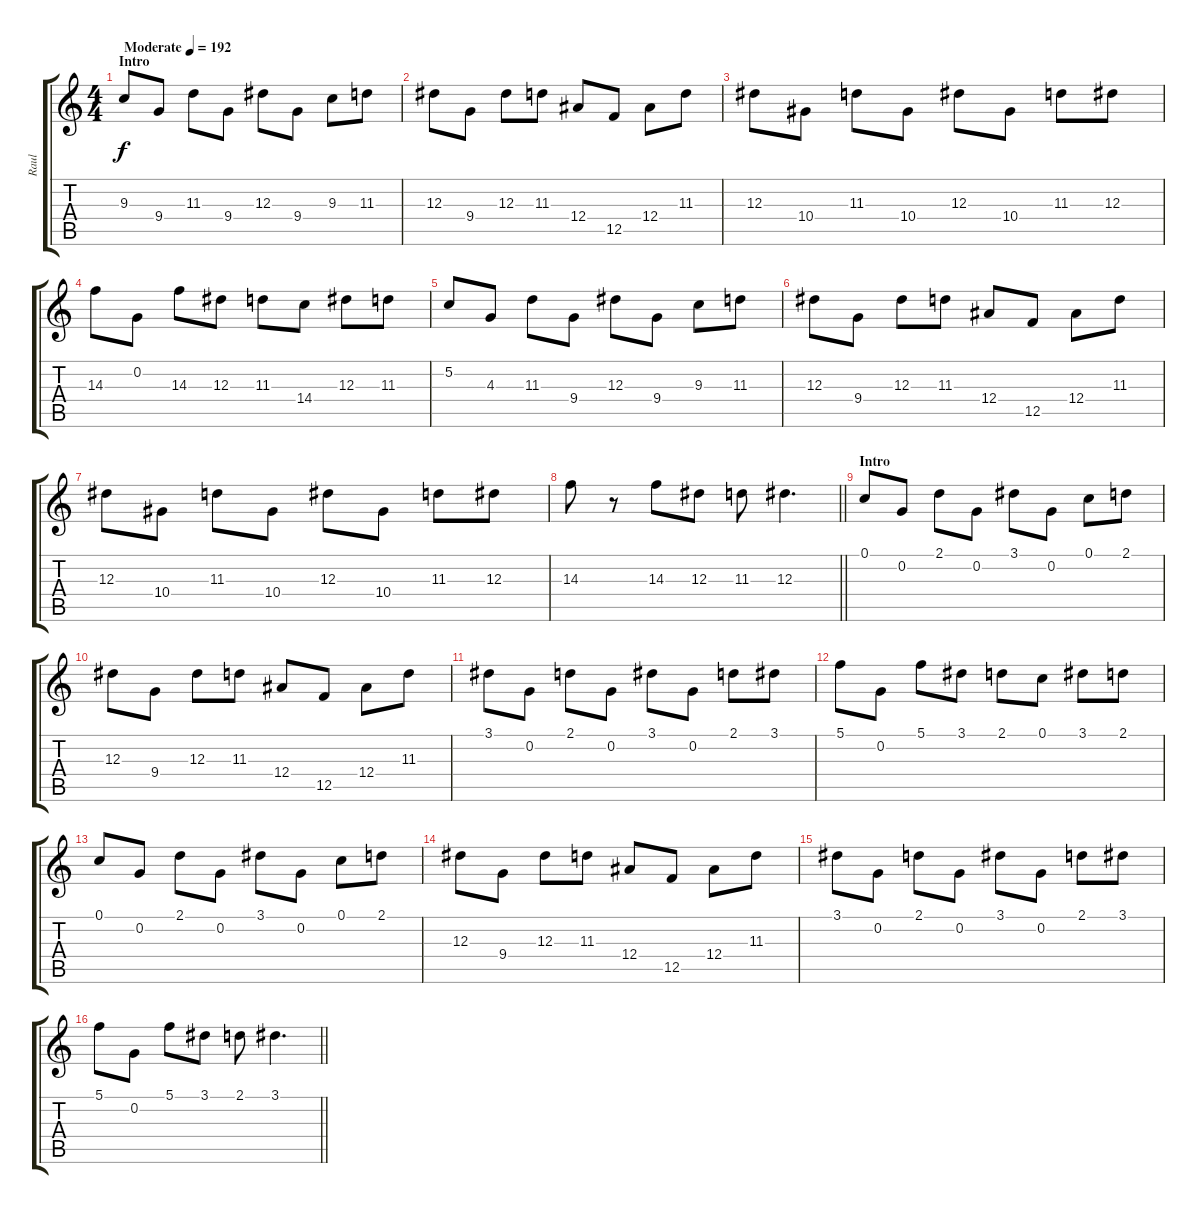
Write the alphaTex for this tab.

\track ("Raul" "Raul") {instrument distortionguitar}
\staff {score tabs}
\tuning (C4 G3 Eb3 Bb2 F2 C2) {hide}
\ts (4 4)
\section ("" "Intro")
\tempo (192 "Moderate")
\clef g2
\ks c
9.3.8{dy f volume 2 instrument distortionguitar} 9.4.8{volume 13} 11.3.8 9.4.8 12.3.8 9.4.8 9.3.8 11.3.8 |
12.3.8 9.4.8 12.3.8 11.3.8 12.4.8 12.5.8 12.4.8 11.3.8 |
12.3.8 10.4.8 11.3.8 10.4.8 12.3.8 10.4.8 11.3.8 12.3.8 |
14.3.8 0.2.8 14.3.8 12.3.8 11.3.8 14.4.8 12.3.8 11.3.8 |
5.2.8 4.3.8 11.3.8 9.4.8 12.3.8 9.4.8 9.3.8 11.3.8 |
12.3.8 9.4.8 12.3.8 11.3.8 12.4.8 12.5.8 12.4.8 11.3.8 |
12.3.8 10.4.8 11.3.8 10.4.8 12.3.8 10.4.8 11.3.8 12.3.8 |
\barLineRight lightlight
14.3.8 r.8 14.3.8 12.3.8 11.3.8 12.3.4{d} |
\section ("" "Intro")
0.1.8 0.2.8 2.1.8 0.2.8 3.1.8 0.2.8 0.1.8 2.1.8 |
12.3.8 9.4.8 12.3.8 11.3.8 12.4.8 12.5.8 12.4.8 11.3.8 |
3.1.8 0.2.8 2.1.8 0.2.8 3.1.8 0.2.8 2.1.8 3.1.8 |
5.1.8 0.2.8 5.1.8 3.1.8 2.1.8 0.1.8 3.1.8 2.1.8 |
0.1.8 0.2.8 2.1.8 0.2.8 3.1.8 0.2.8 0.1.8 2.1.8 |
12.3.8 9.4.8 12.3.8 11.3.8 12.4.8 12.5.8 12.4.8 11.3.8 |
3.1.8 0.2.8 2.1.8 0.2.8 3.1.8 0.2.8 2.1.8 3.1.8 |
\barLineRight lightlight
5.1.8 0.2.8 5.1.8 3.1.8 2.1.8 3.1.4{d}
